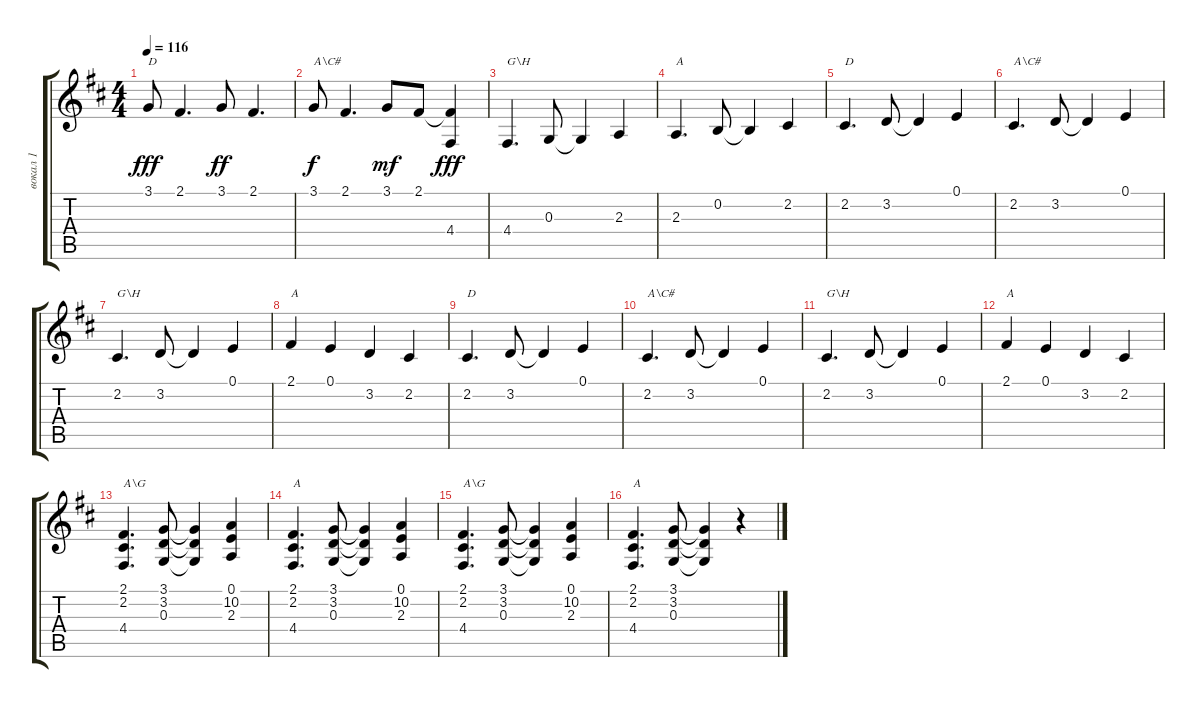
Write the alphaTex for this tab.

\track ("вокал 1" "вокал 1") {instrument accordion}
\staff {score tabs}
\tuning (E4 B3 G3 D3 A2 E2) {hide}
\ts (4 4)
\tempo 116
\clef g2
\ks d
3.1.8{txt "D" dy fff} 2.1.4{d} 3.1.8{dy ff} 2.1.4{d} |
3.1.8{txt "A\\C#" dy f} 2.1.4{d} 3.1.8{dy mf} 2.1.8 (2.1{t} 4.4).4{dy fff} |
4.4.4{d txt "G\\H"} 0.3.8 0.3{t}.4 2.3.4 |
2.3.4{d txt "A"} 0.2.8 0.2{t}.4 2.2.4 |
2.2.4{d txt "D"} 3.2.8 3.2{t}.4 0.1.4 |
2.2.4{d txt "A\\C#"} 3.2.8 3.2{t}.4 0.1.4 |
2.2.4{d txt "G\\H"} 3.2.8 3.2{t}.4 0.1.4 |
2.1.4{txt "A"} 0.1.4 3.2.4 2.2.4 |
2.2.4{d txt "D"} 3.2.8 3.2{t}.4 0.1.4 |
2.2.4{d txt "A\\C#"} 3.2.8 3.2{t}.4 0.1.4 |
2.2.4{d txt "G\\H"} 3.2.8 3.2{t}.4 0.1.4 |
2.1.4{txt "A"} 0.1.4 3.2.4 2.2.4 |
(2.1 2.2 4.4).4{d txt "A\\G"} (3.1 3.2 0.3).8 (3.1{t} 3.2{t} 0.3{t}).4 (0.1 10.2 2.3).4 |
(2.1 2.2 4.4).4{d txt "A"} (3.1 3.2 0.3).8 (3.1{t} 3.2{t} 0.3{t}).4 (0.1 10.2 2.3).4 |
(2.1 2.2 4.4).4{d txt "A\\G"} (3.1 3.2 0.3).8 (3.1{t} 3.2{t} 0.3{t}).4 (0.1 10.2 2.3).4 |
(2.1 2.2 4.4).4{d txt "A"} (3.1 3.2 0.3).8 (3.1{t} 3.2{t} 0.3{t}).4 r.4
